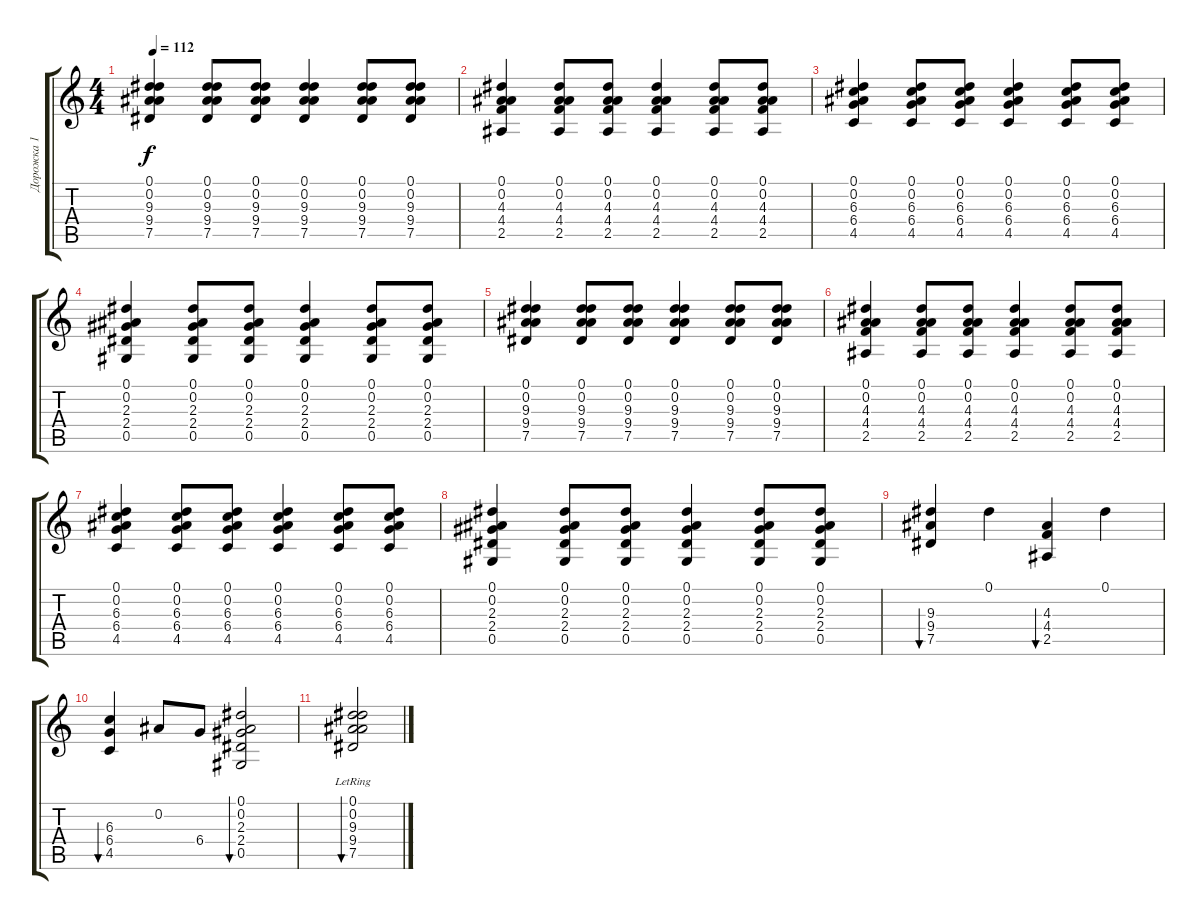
\track ("Дорожка 1" "Дорожка 1") {instrument acousticguitarsteel}
\staff {score tabs}
\tuning (Eb4 Bb3 Gb3 Db3 Ab2 Eb2) {hide}
\ts (4 4)
\tempo 112
\clef g2
\ks c
(0.1 0.2 9.3 9.4 7.5).4{dy f} (0.1 0.2 9.3 9.4 7.5).8 (0.1 0.2 9.3 9.4 7.5).8 (0.1 0.2 9.3 9.4 7.5).4 (0.1 0.2 9.3 9.4 7.5).8 (0.1 0.2 9.3 9.4 7.5).8 |
(0.1 0.2 4.3 4.4 2.5).4 (0.1 0.2 4.3 4.4 2.5).8 (0.1 0.2 4.3 4.4 2.5).8 (0.1 0.2 4.3 4.4 2.5).4 (0.1 0.2 4.3 4.4 2.5).8 (0.1 0.2 4.3 4.4 2.5).8 |
(0.1 0.2 6.3 6.4 4.5).4 (0.1 0.2 6.3 6.4 4.5).8 (0.1 0.2 6.3 6.4 4.5).8 (0.1 0.2 6.3 6.4 4.5).4 (0.1 0.2 6.3 6.4 4.5).8 (0.1 0.2 6.3 6.4 4.5).8 |
(0.1 0.2 2.3 2.4 0.5).4 (0.1 0.2 2.3 2.4 0.5).8 (0.1 0.2 2.3 2.4 0.5).8 (0.1 0.2 2.3 2.4 0.5).4 (0.1 0.2 2.3 2.4 0.5).8 (0.1 0.2 2.3 2.4 0.5).8 |
(0.1 0.2 9.3 9.4 7.5).4 (0.1 0.2 9.3 9.4 7.5).8 (0.1 0.2 9.3 9.4 7.5).8 (0.1 0.2 9.3 9.4 7.5).4 (0.1 0.2 9.3 9.4 7.5).8 (0.1 0.2 9.3 9.4 7.5).8 |
(0.1 0.2 4.3 4.4 2.5).4 (0.1 0.2 4.3 4.4 2.5).8 (0.1 0.2 4.3 4.4 2.5).8 (0.1 0.2 4.3 4.4 2.5).4 (0.1 0.2 4.3 4.4 2.5).8 (0.1 0.2 4.3 4.4 2.5).8 |
(0.1 0.2 6.3 6.4 4.5).4 (0.1 0.2 6.3 6.4 4.5).8 (0.1 0.2 6.3 6.4 4.5).8 (0.1 0.2 6.3 6.4 4.5).4 (0.1 0.2 6.3 6.4 4.5).8 (0.1 0.2 6.3 6.4 4.5).8 |
(0.1 0.2 2.3 2.4 0.5).4 (0.1 0.2 2.3 2.4 0.5).8 (0.1 0.2 2.3 2.4 0.5).8 (0.1 0.2 2.3 2.4 0.5).4 (0.1 0.2 2.3 2.4 0.5).8 (0.1 0.2 2.3 2.4 0.5).8 |
(9.3 9.4 7.5).4{bu 60} 0.1.4 (4.3 4.4 2.5).4{bu 60} 0.1.4 |
(6.3 6.4 4.5).4{bu 60} 0.2.8 6.4.8 (0.1 0.2 2.3 2.4 0.5).2{bu 30} |
(0.1 0.2 9.3 9.4{lr} 7.5{lr}).2{bu 240}
